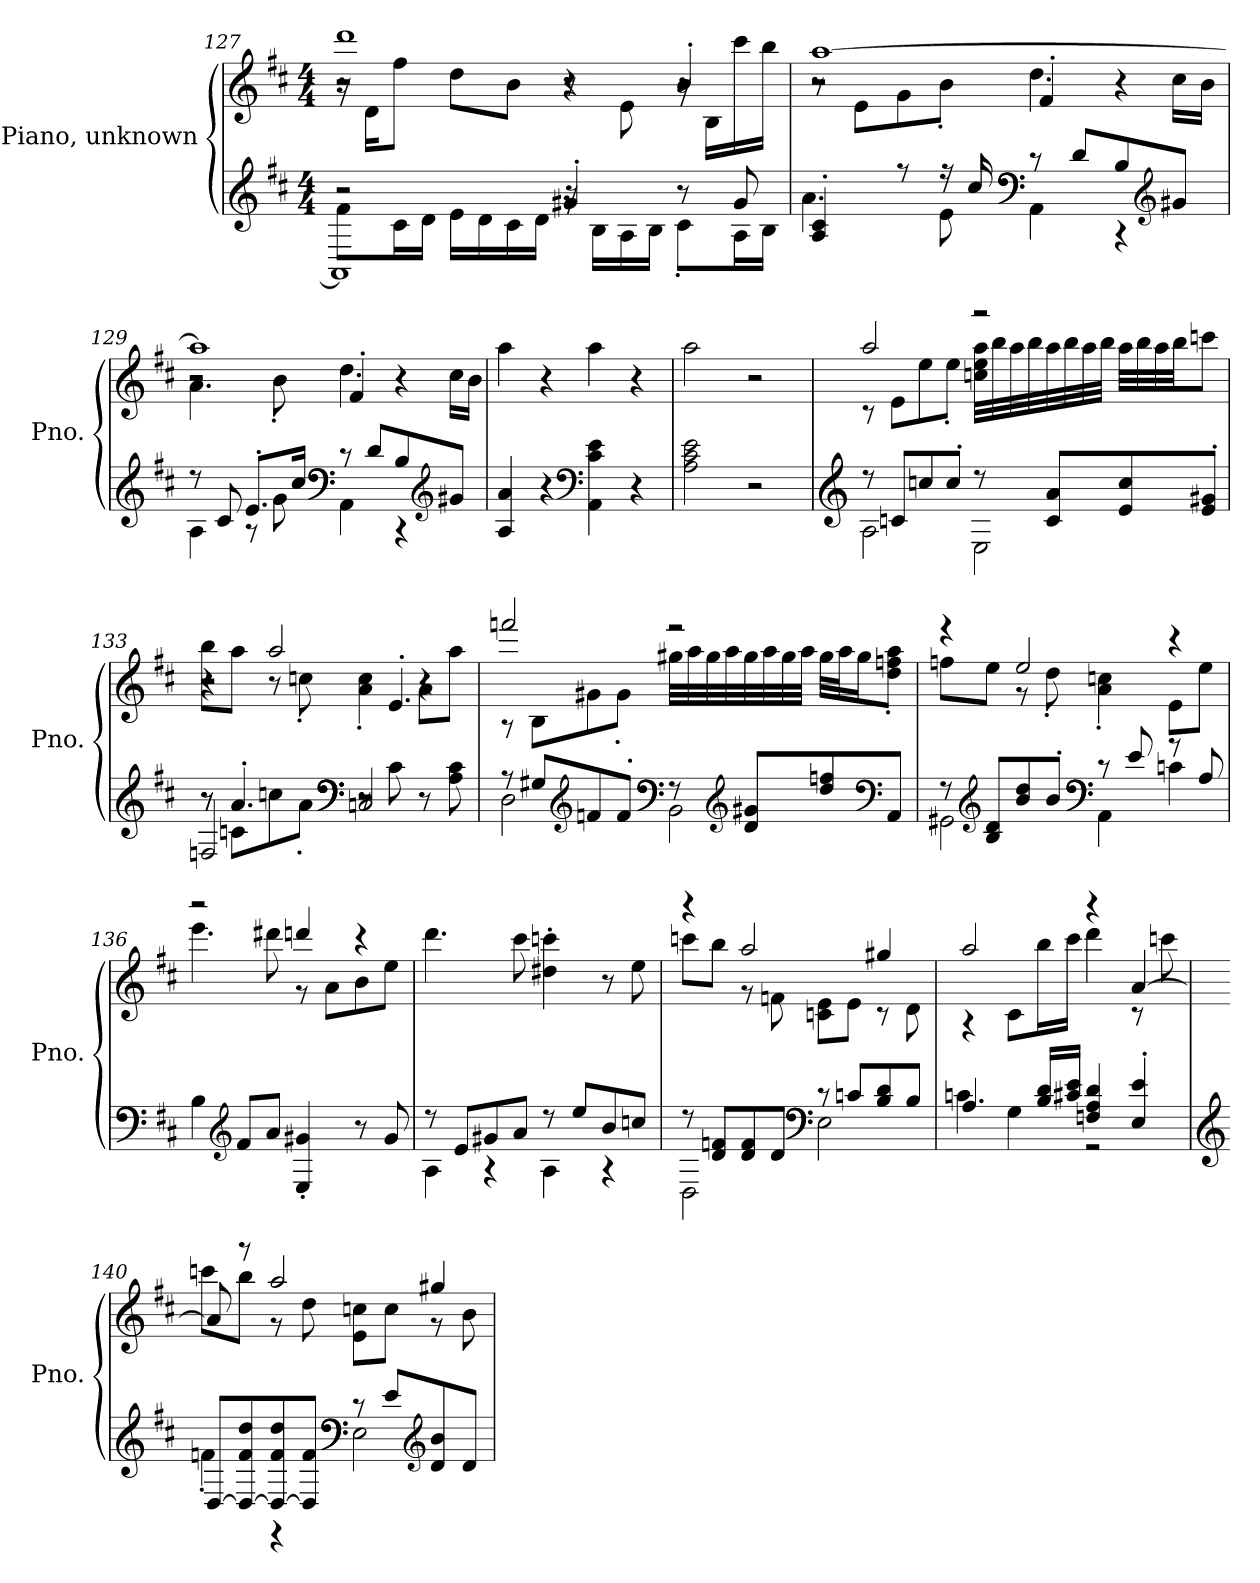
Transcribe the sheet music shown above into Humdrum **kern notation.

**kern	**kern
*part1	*part1
*staff2	*staff1
*I"Piano, unknown	*
*I'Pno.	*
*clefG2	*clefG2
*k[f#c#]	*k[f#c#]
*M4/4	*M4/4
=127	=127
*^	*^
*	*^	*	*^
2r	8f#\L	1AA]	1ddd	16r	2r
.	.	.	.	16d\KL	.
.	16c#\L	.	.	8ff#\J	.
.	16d\JJ	.	.	.	.
.	16e\LL	.	.	8dd\L	.
.	16d\	.	.	.	.
.	16c#\	.	.	8b\J	.
.	16d\JJ	.	.	.	.
4g#X'/	16r	.	.	8r	4r
.	16B\LL	.	.	.	.
.	16A\	.	.	8e\	.
.	16B\JJ	.	.	.	.
8r	8c#'\L	.	.	16r	4b'/
.	.	.	.	16B\LL	.
8g#/	16A\L	.	.	16ccc#\	.
.	16B\JJ	.	.	16bb\JJ	.
*	*v	*v	*	*	*
!!LO:LB:g=z	!!	!!
=128	=128	=128	=128	=128
4A/' 4c#/'	4.a\	[1aa	8r	2r
.	.	.	8e\L	.
8r	.	.	8g\	.
16r	8e\	.	8b'\J	.
16cc#/	.	.	.	.
*clefF4	*	*	*	*
8r	4AA\	.	4.dd\	4f#'/
8d/L	.	.	.	.
8B/	4r	.	.	4r
*clefG2	*	*	*	*
8g#X/J	.	.	16cc#\LL	.
.	.	.	16b\JJ	.
=129	=129	=129	=129	=129
8r	4A\	1aa]	4.a\	2r
8c#/	.	.	.	.
8.e'/L	8r	.	.	.
.	8g\	.	8b'\	.
16cc#/Jk	.	.	.	.
*clefF4	*	*	*	*
8r	4AA\	.	4.dd\	4f#'/
8d/L	.	.	.	.
8B/	4r	.	.	4r
*clefG2	*	*	*	*
8g#X/J	.	.	16cc#\LL	.
.	.	.	16b\JJ	.
*v	*v	*	*	*
*	*v	*v	*v
=130	=130
4A/ 4a/	4aa\
4r	4r
*clefF4	*
4AA\ 4c#\ 4e\	4aa\
4r	4r
=131	=131
2A\ 2c#\ 2e\	2aa\
2r	2r
!!LO:PB:g=z
=132	=132
*clefG2	*
*^	*^
8r	2A\	2aa/	8r
8cn/L	.	.	8e\L
8ccn/	.	.	8ee\
8cc'/J	.	.	8ee'\J
8r	2E\	2r	32ccn\ 32ee\ 32aa\LLL
.	.	.	32bb\
.	.	.	32aa\
.	.	.	32bb\
8c/ 8a/L	.	.	32aa\
.	.	.	32bb\
.	.	.	32aa\
.	.	.	32bb\JJJ
8e/ 8cc/	.	.	32aa\LLL
.	.	.	32bb\
.	.	.	32aa\
.	.	.	32bb\JJ
8e/' 8g#X/'J	.	.	8cccn\J
=133	=133	=133	=133
*	*^	*	*^
8r	8r	2Fn/	4r	8bb\L	2r
4.a'/	8cn\L	.	.	8aa\J	.
.	8ccn\	.	2aa/	8r	.
.	8a'\J	.	.	8ccn'\	.
*clefF4	*	*	*	*	*
2r	8r	2Cn/	.	4a\' 4cc\'	8r
.	8c\	.	.	.	4.e'/
.	8r	.	4r	8a\L	.
.	8A\ 8c\	.	.	8aa\J	.
*	*v	*v	*	*	*
*	*	*	*v	*v
!!LO:LB:g=z
=134	=134	=134	=134
8r	2D\	2fffn/	8r
8G#X/L	.	.	8B\L
*clefG2	*	*	*
8fn/	.	.	8g#X\
8f'/J	.	.	8g#'\J
*clefF4	*	*	*
8r	2BB\	2r	32gg#X\LLL
.	.	.	32aa\
.	.	.	32gg#\
.	.	.	32aa\
*clefG2	*	*	*
8d/ 8g#X/L	.	.	32gg#\
.	.	.	32aa\
.	.	.	32gg#\
.	.	.	32aa\JJJ
8dd/ 8ffn/	.	.	32gg#\LLL
.	.	.	32aa\J
.	.	.	16gg#\J
*clefF4	*	*	*
8AA/J	.	.	8dd\' 8ffn\' 8aa\'J
=135	=135	=135	=135
8r	2GG#X\	4r	8ffn\L
*clefG2	*	*	*
8B/ 8d/L	.	.	8ee\J
8b/ 8dd/	.	2ee/	8r
8b'/J	.	.	8dd'\
*clefF4	*	*	*
8r	4AA\	.	4a\' 4ccn\'
8e/	.	.	.
8r	4cn\	4r	8e\L
8A/	.	.	8ee\J
*v	*v	*	*
!!LO:LB:g=z	!!
=136	=136	=136
4B\	2r	4.eee\
*clefG2	*	*
8f#/L	.	.
8a/J	.	8ddd#X\
4E/' 4g#X/'	4dddn/	8r
.	.	8a\L
8r	4r	8b\
8g#/	.	8ee\J
*	*v	*v
=137	=137
*^	*
8r	4A\	4.ddd\
8e/L	.	.
8g#X/	4r	.
8a/J	.	8ccc#\
8r	4A\	4dd#X\' 4cccn\'
8ee/L	.	.
8b/	4r	8r
8ccn/J	.	8ee\
=138	=138	=138
*	*	*^
8r	2D\	4r	8cccn\L
8d/ 8fn/L	.	.	8bb\J
8d/ 8f/	.	2aa/	8r
8d/J	.	.	8fn\
*clefF4	*	*	*
8r	2E\	.	8cn\ 8e\L
8cn/L	.	.	8e\J
8B/ 8d/	.	4gg#X/	8r
8B/J	.	.	8d\
!!LO:LB:g=z	!!
=139	=139	=139	=139
4.A/	4cn\	2aa/	4r
.	4G\	.	8c#\L
16B/ 16d/LL	.	.	16bb\L
16c#X/ 16e/JJ	.	.	16ccc#\JJ
4Fn/ 4A/ 4d/	2r	4r	4ddd\
4E/' 4e/'	.	[4a/	8r
.	.	.	8cccn\
=140	=140	=140	=140
*clefG2	*	*	*
[8D/L	4fn'\	8a/]	8cccn\L
8D/_ 8f/ 8dd/	.	8r	8bb\J
8D/_ 8f/ 8dd/	4r	2aa/	8r
8D/] 8f/J	.	.	8dd\
*clefF4	*	*	*
8r	2E\	.	8e\ 8ccn\L
8e/L	.	.	8cc\J
*clefG2	*	*	*
8d/ 8b/	.	4gg#X/	8r
8d/J	.	.	8b\
*v	*v	*	*
*	*v	*v
=	=
*-	*-
